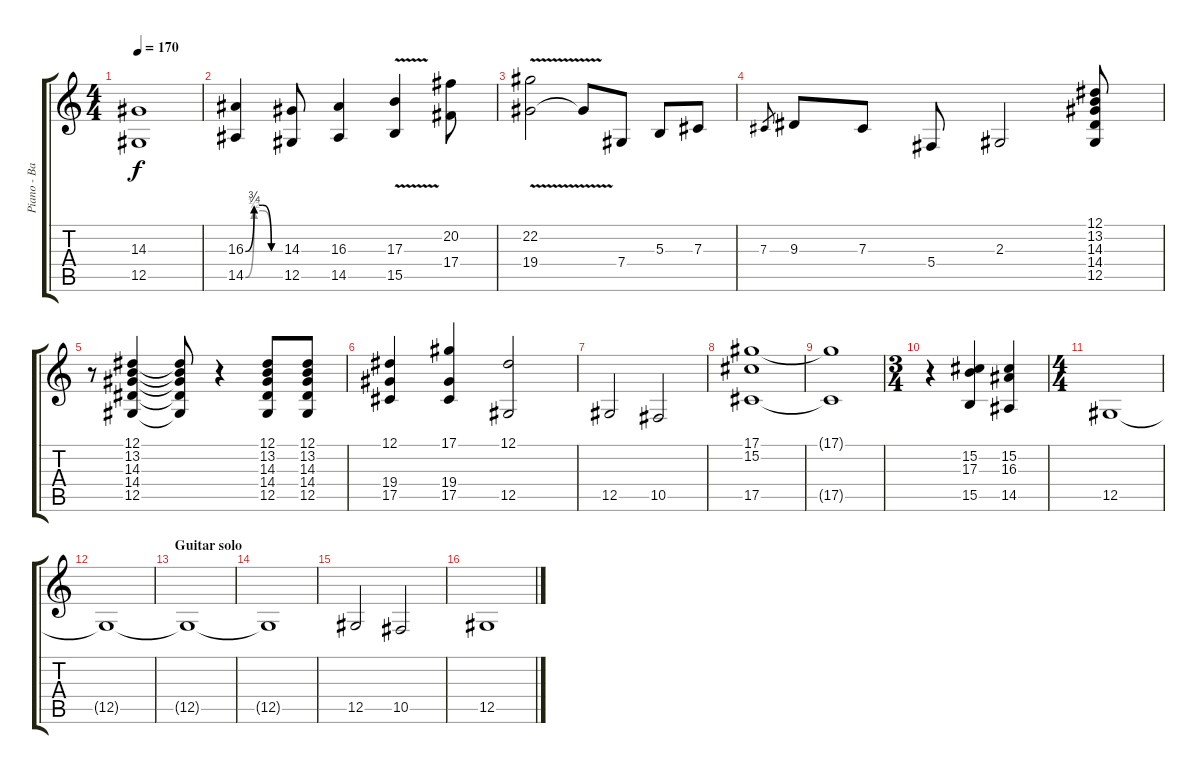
\track ("Piano - Badi Boy" "Piano - Ba") {instrument rockorgan}
\staff {score tabs}
\tuning (Eb4 Bb3 Gb3 Db3 Ab2 Eb2) {hide}
\ts (4 4)
\tempo 170
\clef g2
\ks c
(14.3 12.5).1{dy f volume 16} |
(16.3{be (custom 0 0 15 3 30 3 45 0 60 0)} 14.5{be (custom 0 0 15 2 30 2 45 0 60 0)}).4 (14.3 12.5).8 (16.3 14.5).4 (17.3{v} 15.5{v}).4 (20.2 17.4).8 |
(22.2{v} 19.4{v}).2 19.4{t}.8 7.4.8 5.3.8 7.3.8 |
7.3.8{gr} 9.3.8 7.3.8 5.4.8 2.3.2 (12.1 13.2 14.3 14.4 12.5).8 |
r.8 (12.1 13.2 14.3 14.4 12.5).4 (12.1{t} 13.2{t} 14.3{t} 14.4{t} 12.5{t}).8 r.4 (12.1 13.2 14.3 14.4 12.5).8 (12.1 13.2 14.3 14.4 12.5).8 |
(12.1 19.4 17.5).4 (17.1 19.4 17.5).4 (12.1 12.5).2 |
12.5.2 10.5.2 |
(17.1 15.2 17.5).1 |
(17.1{t} 17.5{t}).1 |
\ts (3 4)
r.4 (15.2 17.3 15.5).4 (15.2 16.3 14.5).4 |
\ts (4 4)
12.5.1 |
12.5{t}.1 |
\section ("" "Guitar solo")
12.5{t}.1 |
12.5{t}.1 |
12.5.2 10.5.2 |
12.5.1
